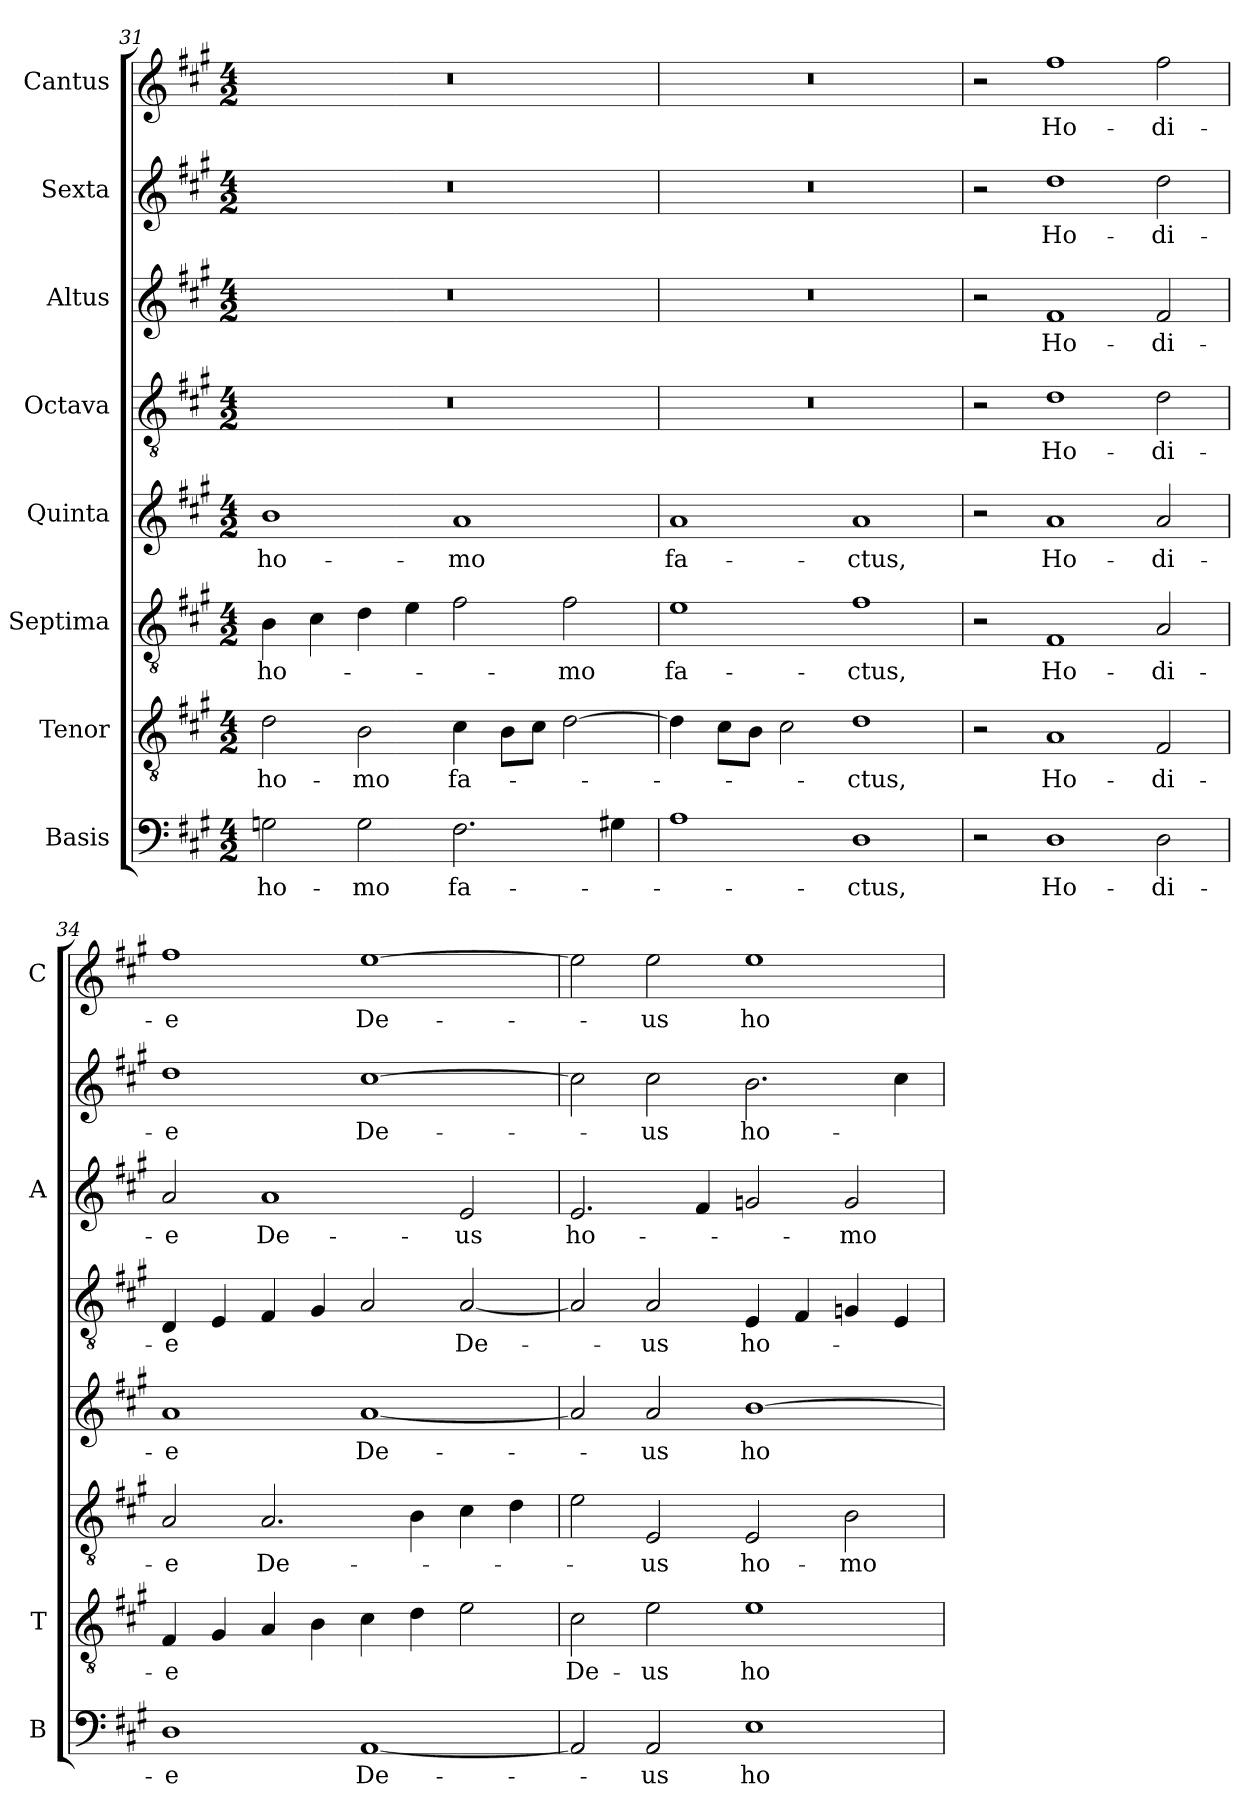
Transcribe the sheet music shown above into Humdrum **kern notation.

**kern	**text	**kern	**text	**kern	**text	**kern	**text	**kern	**text	**kern	**text	**kern	**text	**kern	**text
*part8	*part8	*part7	*part7	*part6	*part6	*part5	*part5	*part4	*part4	*part3	*part3	*part2	*part2	*part1	*part1
*staff8	*staff8	*staff7	*staff7	*staff6	*staff6	*staff5	*staff5	*staff4	*staff4	*staff3	*staff3	*staff2	*staff2	*staff1	*staff1
*I"Basis	*	*I"Tenor	*	*I"Septima	*	*I"Quinta	*	*I"Octava	*	*I"Altus	*	*I"Sexta	*	*I"Cantus	*
*I'B	*	*I'T	*	*	*	*	*	*	*	*I'A	*	*	*	*I'C	*
!!LO:PB:g=z
*clefF4	*	*clefGv2	*	*clefGv2	*	*clefG2	*	*clefGv2	*	*clefG2	*	*clefG2	*	*clefG2	*
*k[f#c#g#]	*	*k[f#c#g#]	*	*k[f#c#g#]	*	*k[f#c#g#]	*	*k[f#c#g#]	*	*k[f#c#g#]	*	*k[f#c#g#]	*	*k[f#c#g#]	*
*A:	*	*A:	*	*A:	*	*A:	*	*A:	*	*A:	*	*A:	*	*A:	*
*M4/2	*	*M4/2	*	*M4/2	*	*M4/2	*	*M4/2	*	*M4/2	*	*M4/2	*	*M4/2	*
=31	=31	=31	=31	=31	=31	=31	=31	=31	=31	=31	=31	=31	=31	=31	=31
!	!LO:LY:b	!	!LO:LY:b	!	!LO:LY:b	!	!LO:LY:b	!	!	!	!	!	!	!	!
2Gn\	ho-	2d\	ho-	4B\	ho-	1b	ho-	0r	.	0r	.	0r	.	0r	.
.	.	.	.	4c#\	.	.	.	.	.	.	.	.	.	.	.
!	!LO:LY:b	!	!LO:LY:b	!	!	!	!	!	!	!	!	!	!	!	!
2G\	-mo	2B\	-mo	4d\	.	.	.	.	.	.	.	.	.	.	.
.	.	.	.	4e\	.	.	.	.	.	.	.	.	.	.	.
!	!LO:LY:b	!	!LO:LY:b	!	!	!	!LO:LY:b	!	!	!	!	!	!	!	!
2.F#\	fa-	4c#\	fa-	2f#\	.	1a	-mo	.	.	.	.	.	.	.	.
.	.	8B\L	.	.	.	.	.	.	.	.	.	.	.	.	.
.	.	8c#\J	.	.	.	.	.	.	.	.	.	.	.	.	.
!	!	!	!	!	!LO:LY:b	!	!	!	!	!	!	!	!	!	!
.	.	[2d\	.	2f#\	-mo	.	.	.	.	.	.	.	.	.	.
4G#X\	.	.	.	.	.	.	.	.	.	.	.	.	.	.	.
=32	=32	=32	=32	=32	=32	=32	=32	=32	=32	=32	=32	=32	=32	=32	=32
!	!	!	!	!	!LO:LY:b	!	!LO:LY:b	!	!	!	!	!	!	!	!
1A	.	4d\]	.	1e	fa-	1a	fa-	0r	.	0r	.	0r	.	0r	.
.	.	8c#\L	.	.	.	.	.	.	.	.	.	.	.	.	.
.	.	8B\J	.	.	.	.	.	.	.	.	.	.	.	.	.
.	.	2c#\	.	.	.	.	.	.	.	.	.	.	.	.	.
!	!LO:LY:b	!	!LO:LY:b	!	!LO:LY:b	!	!LO:LY:b	!	!	!	!	!	!	!	!
1D	-ctus,	1d	-ctus,	1f#	-ctus,	1a	-ctus,	.	.	.	.	.	.	.	.
=33	=33	=33	=33	=33	=33	=33	=33	=33	=33	=33	=33	=33	=33	=33	=33
2r	.	2r	.	2r	.	2r	.	2r	.	2r	.	2r	.	2r	.
!	!LO:LY:b	!	!LO:LY:b	!	!LO:LY:b	!	!LO:LY:b	!	!LO:LY:b	!	!LO:LY:b	!	!LO:LY:b	!	!LO:LY:b
1D	Ho-	1A	Ho-	1F#	Ho-	1a	Ho-	1d	Ho-	1f#	Ho-	1dd	Ho-	1ff#	Ho-
!	!LO:LY:b	!	!LO:LY:b	!	!LO:LY:b	!	!LO:LY:b	!	!LO:LY:b	!	!LO:LY:b	!	!LO:LY:b	!	!LO:LY:b
2D\	-di-	2F#/	-di-	2A/	-di-	2a/	-di-	2d\	-di-	2f#/	-di-	2dd\	-di-	2ff#\	-di-
=34	=34	=34	=34	=34	=34	=34	=34	=34	=34	=34	=34	=34	=34	=34	=34
!	!LO:LY:b	!	!LO:LY:b	!	!LO:LY:b	!	!LO:LY:b	!	!LO:LY:b	!	!LO:LY:b	!	!LO:LY:b	!	!LO:LY:b
1D	-e	4F#/	-e	2A/	-e	1a	-e	4D/	-e	2a/	-e	1dd	-e	1ff#	-e
.	.	4G#/	.	.	.	.	.	4E/	.	.	.	.	.	.	.
!	!	!	!	!	!LO:LY:b	!	!	!	!	!	!LO:LY:b	!	!	!	!
.	.	4A/	.	2.A/	De-	.	.	4F#/	.	1a	De-	.	.	.	.
.	.	4B\	.	.	.	.	.	4G#/	.	.	.	.	.	.	.
!	!LO:LY:b	!	!	!	!	!	!LO:LY:b	!	!	!	!	!	!LO:LY:b	!	!LO:LY:b
[1AA	De-	4c#\	.	.	.	[1a	De-	2A/	.	.	.	[1cc#	De-	[1ee	De-
.	.	4d\	.	4B\	.	.	.	.	.	.	.	.	.	.	.
!	!	!	!	!	!	!	!	!	!LO:LY:b	!	!LO:LY:b	!	!	!	!
.	.	2e\	.	4c#\	.	.	.	[2A/	De-	2e/	-us	.	.	.	.
.	.	.	.	4d\	.	.	.	.	.	.	.	.	.	.	.
!!LO:LB:g=z
=35	=35	=35	=35	=35	=35	=35	=35	=35	=35	=35	=35	=35	=35	=35	=35
!	!	!	!LO:LY:b	!	!	!	!	!	!	!	!LO:LY:b	!	!	!	!
2AA/]	.	2c#\	De-	2e\	.	2a/]	.	2A/]	.	2.e/	ho-	2cc#\]	.	2ee\]	.
!	!LO:LY:b	!	!LO:LY:b	!	!LO:LY:b	!	!LO:LY:b	!	!LO:LY:b	!	!	!	!LO:LY:b	!	!LO:LY:b
2AA/	-us	2e\	-us	2E/	-us	2a/	-us	2A/	-us	.	.	2cc#\	-us	2ee\	-us
.	.	.	.	.	.	.	.	.	.	4f#/	.	.	.	.	.
!	!LO:LY:b	!	!LO:LY:b	!	!LO:LY:b	!	!LO:LY:b	!	!LO:LY:b	!	!	!	!LO:LY:b	!	!LO:LY:b
1E	ho-	1e	ho-	2E/	ho-	[1b	ho-	4E/	ho-	2gn/	.	2.b\	ho-	1ee	ho-
.	.	.	.	.	.	.	.	4F#/	.	.	.	.	.	.	.
!	!	!	!	!	!LO:LY:b	!	!	!	!	!	!LO:LY:b	!	!	!	!
.	.	.	.	2B\	-mo	.	.	4Gn/	.	2g/	-mo	.	.	.	.
.	.	.	.	.	.	.	.	4E/	.	.	.	4cc#\	.	.	.
=	=	=	=	=	=	=	=	=	=	=	=	=	=	=	=
*-	*-	*-	*-	*-	*-	*-	*-	*-	*-	*-	*-	*-	*-	*-	*-
